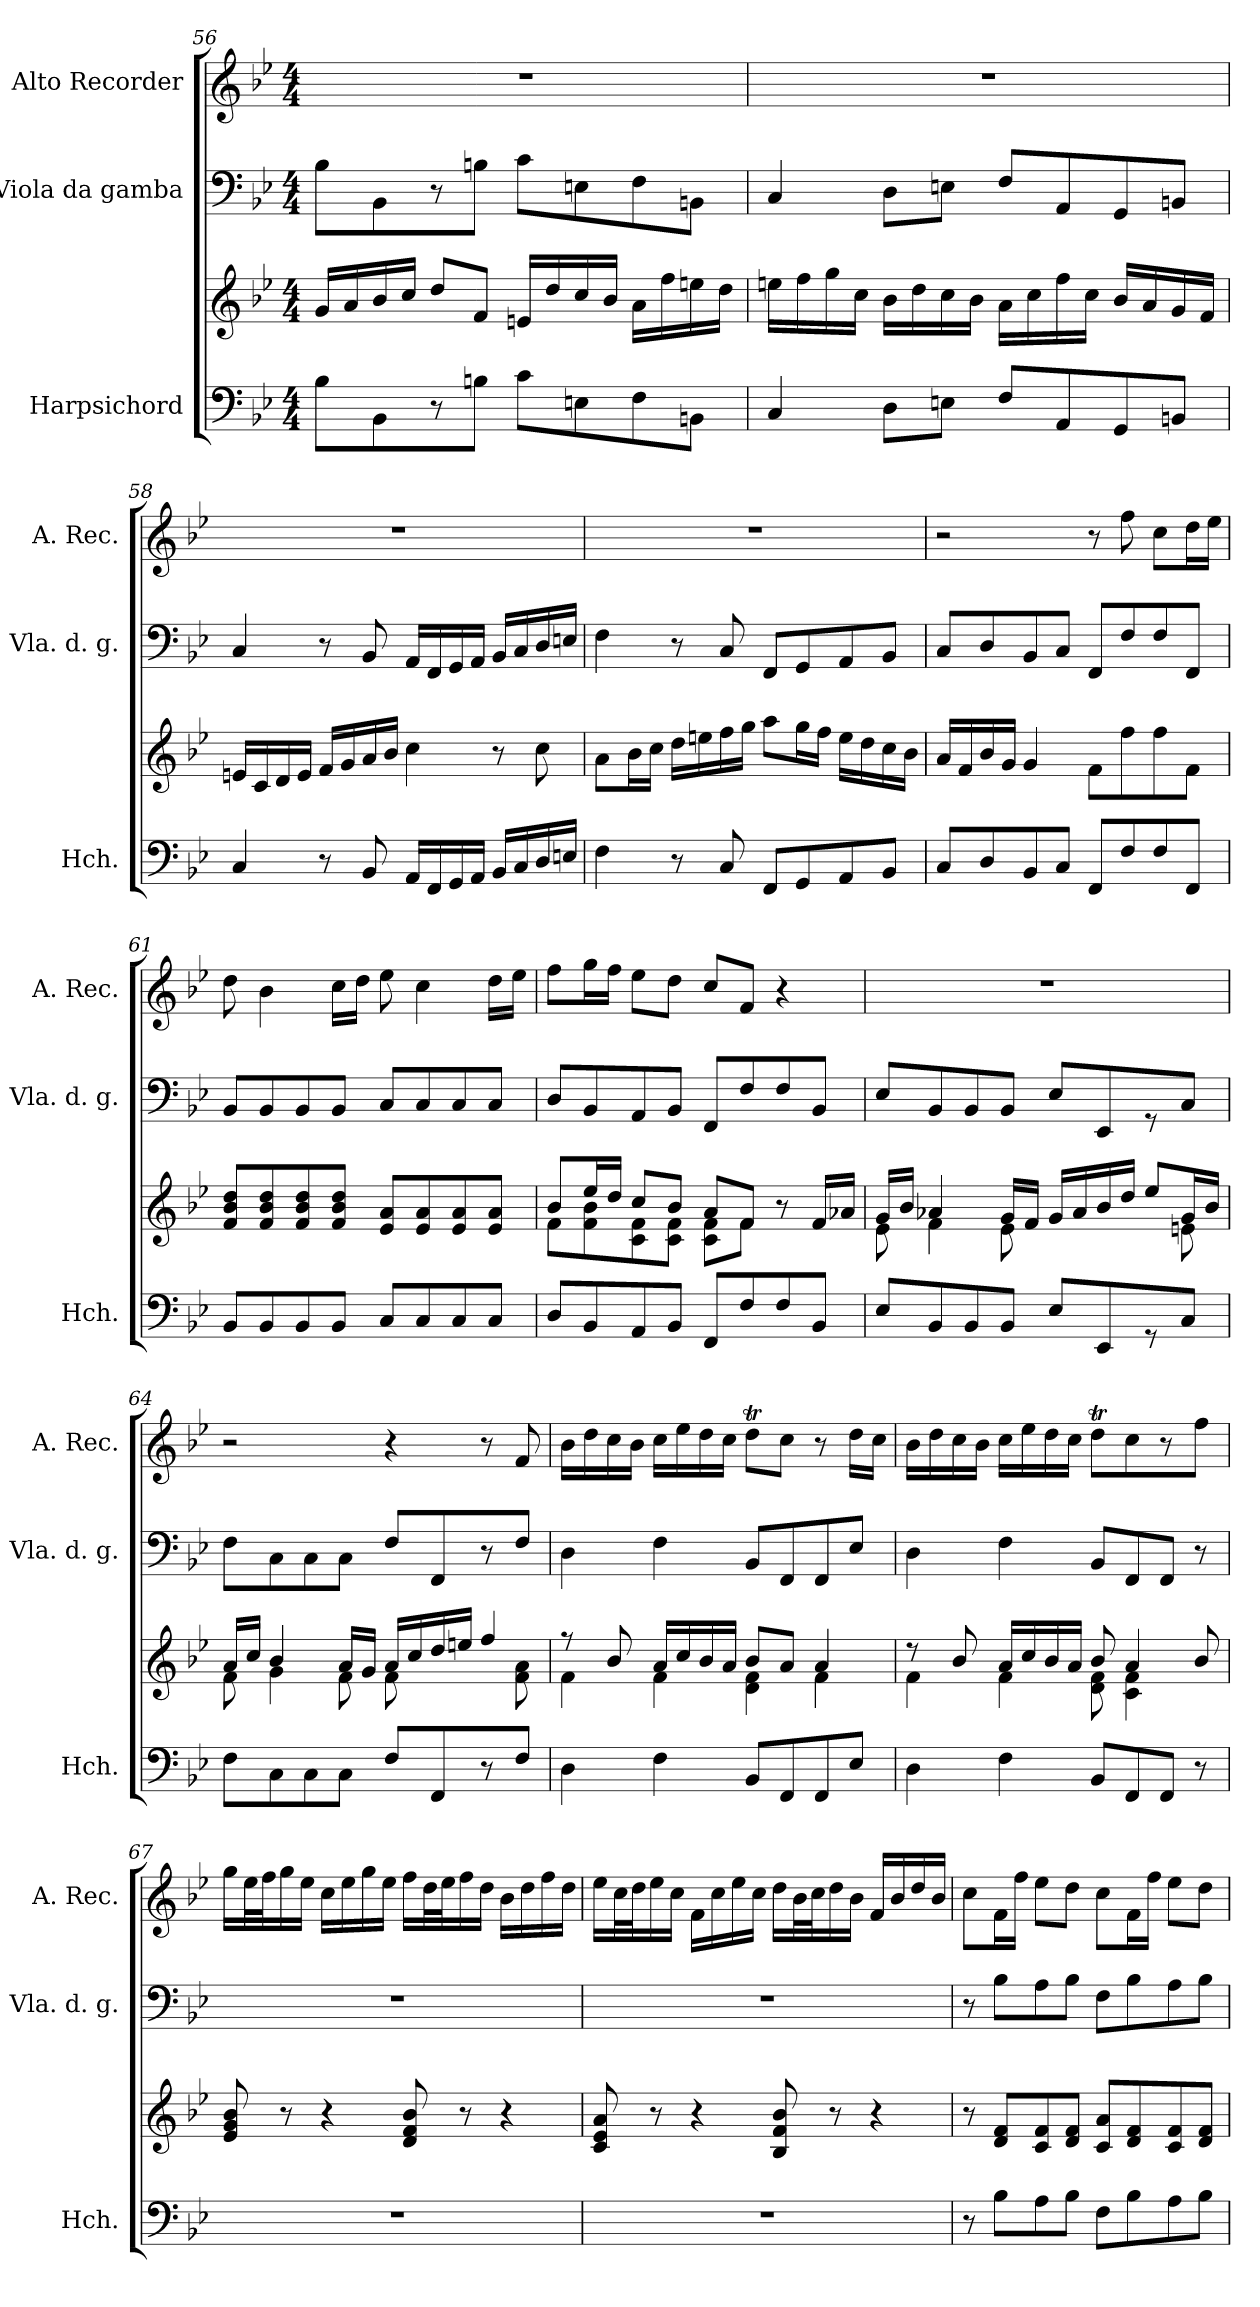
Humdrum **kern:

**kern	**kern	**kern	**kern
*part3	*part3	*part2	*part1
*staff4	*staff3	*staff2	*staff1
*I"Harpsichord	*	*I"Viola da gamba	*I"Alto Recorder
*I'Hch.	*	*I'Vla. d. g.	*I'A. Rec.
*clefF4	*clefG2	*clefF4	*clefG2
*k[b-e-]	*k[b-e-]	*k[b-e-]	*k[b-e-]
*B-:	*B-:	*B-:	*B-:
*M4/4	*M4/4	*M4/4	*M4/4
=56	=56	=56	=56
8B-\L	16g/LL	8B-\L	1r
.	16a/	.	.
8BB-\	16b-/	8BB-\	.
.	16cc/JJ	.	.
8r	8dd/L	8r	.
8Bn\J	8f/J	8Bn\J	.
8c\L	16en/LL	8c\L	.
.	16dd/	.	.
8En\	16cc/	8En\	.
.	16b-/JJ	.	.
8F\	16a\LL	8F\	.
.	16ff\	.	.
8BBn\J	16een\	8BBn\J	.
.	16dd\JJ	.	.
=57	=57	=57	=57
4C/	16een\LL	4C/	1r
.	16ff\	.	.
.	16gg\	.	.
.	16cc\JJ	.	.
8D\L	16b-\LL	8D\L	.
.	16dd\	.	.
8En\J	16cc\	8En\J	.
.	16b-\JJ	.	.
8F/L	16a\LL	8F/L	.
.	16cc\	.	.
8AA/	16ff\	8AA/	.
.	16cc\JJ	.	.
8GG/	16b-/LL	8GG/	.
.	16a/	.	.
8BBn/J	16g/	8BBn/J	.
.	16f/JJ	.	.
!!LO:LB:g=z
=58	=58	=58	=58
4C/	16en/LL	4C/	1r
.	16c/	.	.
.	16d/	.	.
.	16e/JJ	.	.
8r	16f/LL	8r	.
.	16g/	.	.
8BB-/	16a/	8BB-/	.
.	16b-/JJ	.	.
16AA/LL	4cc\	16AA/LL	.
16FF/	.	16FF/	.
16GG/	.	16GG/	.
16AA/JJ	.	16AA/JJ	.
16BB-/LL	8r	16BB-/LL	.
16C/	.	16C/	.
16D/	8cc\	16D/	.
16En/JJ	.	16En/JJ	.
=59	=59	=59	=59
4F\	8a\L	4F\	1r
.	16b-\L	.	.
.	16cc\JJ	.	.
8r	16dd\LL	8r	.
.	16een\	.	.
8C/	16ff\	8C/	.
.	16gg\JJ	.	.
8FF/L	8aa\L	8FF/L	.
8GG/	16gg\L	8GG/	.
.	16ff\JJ	.	.
8AA/	16ee\LL	8AA/	.
.	16dd\	.	.
8BB-/J	16cc\	8BB-/J	.
.	16b-\JJ	.	.
=60	=60	=60	=60
8C/L	16a/LL	8C/L	2r
.	16f/	.	.
8D/	16b-/	8D/	.
.	16g/JJ	.	.
8BB-/	4g/	8BB-/	.
8C/J	.	8C/J	.
8FF/L	8f\L	8FF/L	8r
8F/	8ff\	8F/	8ff\
8F/	8ff\	8F/	8cc\L
8FF/J	8f\J	8FF/J	16dd\L
.	.	.	16ee-\JJ
=61	=61	=61	=61
8BB-/L	8f/ 8b-/ 8dd/L	8BB-/L	8dd\
8BB-/	8f/ 8b-/ 8dd/	8BB-/	4b-\
8BB-/	8f/ 8b-/ 8dd/	8BB-/	.
8BB-/J	8f/ 8b-/ 8dd/J	8BB-/J	16cc\LL
.	.	.	16dd\JJ
8C/L	8e-/ 8a/L	8C/L	8ee-\
8C/	8e-/ 8a/	8C/	4cc\
8C/	8e-/ 8a/	8C/	.
8C/J	8e-/ 8a/J	8C/J	16dd\LL
.	.	.	16ee-\JJ
=62	=62	=62	=62
*	*^	*	*
8D/L	8b-/L	8f\L	8D/L	8ff\L
8BB-/	16ee-/L	8f\ 8b-\	8BB-/	16gg\L
.	16dd/JJ	.	.	16ff\JJ
8AA/	8cc/L	8c\ 8f\	8AA/	8ee-\L
8BB-/J	8b-/J	8c\ 8f\J	8BB-/J	8dd\J
8FF/L	8a/L	8c\ 8f\L	8FF/L	8cc/L
8F/	8f/J	8f\J	8F/	8f/J
8F/	8r	4ryy	8F/	4r
8BB-/J	16f/LL	.	8BB-/J	.
.	16a-X/JJ	.	.	.
=63	=63	=63	=63	=63
8E-/L	16g/LL	8e-\	8E-/L	1r
.	16b-/JJ	.	.	.
8BB-/	4a-X/	4f\	8BB-/	.
8BB-/	.	.	8BB-/	.
8BB-/J	16g/LL	8e-\	8BB-/J	.
.	16f/JJ	.	.	.
8E-/L	16g/LL	4.ryy	8E-/L	.
.	16a-/	.	.	.
8EE-/	16b-/	.	8EE-/	.
.	16dd/JJ	.	.	.
8r	8ee-/L	.	8r	.
8C/J	16g/L	8en\	8C/J	.
.	16b-/JJ	.	.	.
!!LO:PB:g=z
=64	=64	=64	=64	=64
8F\L	16a/LL	8f\	8F\L	2r
.	16cc/JJ	.	.	.
8C\	4b-/	4g\	8C\	.
8C\	.	.	8C\	.
8C\J	16a/LL	8f\	8C\J	.
.	16g/JJ	.	.	.
8F/L	16a/LL	8f\	8F/L	4r
.	16cc/	.	.	.
8FF/	16dd/	4ryy	8FF/	.
.	16een/JJ	.	.	.
8r	4ff/	.	8r	8r
8F/J	.	8f\ 8a\	8F/J	8f/
=65	=65	=65	=65	=65
4D\	8r	4f\	4D\	16b-\LL
.	.	.	.	16dd\
.	8b-/	.	.	16cc\
.	.	.	.	16b-\JJ
4F\	16a/LL	4f\	4F\	16cc\LL
.	16cc/	.	.	16ee-\
.	16b-/	.	.	16dd\
.	16a/JJ	.	.	16cc\JJ
8BB-/L	8b-/L	4d\ 4f\	8BB-/L	8ddt\L
8FF/	8a/J	.	8FF/	8cc\J
8FF/	4a/	4f\	8FF/	8r
8E-/J	.	.	8E-/J	16dd\LL
.	.	.	.	16cc\JJ
=66	=66	=66	=66	=66
4D\	8r	4f\	4D\	16b-\LL
.	.	.	.	16dd\
.	8b-/	.	.	16cc\
.	.	.	.	16b-\JJ
4F\	16a/LL	4f\	4F\	16cc\LL
.	16cc/	.	.	16ee-\
.	16b-/	.	.	16dd\
.	16a/JJ	.	.	16cc\JJ
8BB-/L	8b-/	8d\ 8f\	8BB-/L	8ddt\L
8FF/	4a/	4c\ 4f\	8FF/	8cc\
8FF/J	.	.	8FF/J	8r
8r	8b-/	8ryy	8r	8ff\J
*	*v	*v	*	*
=67	=67	=67	=67
1r	8e-/ 8g/ 8b-/	1r	16gg\LL
.	.	.	32ee-\L
.	.	.	32ff\J
.	8r	.	16gg\
.	.	.	16ee-\JJ
.	4r	.	16cc\LL
.	.	.	16ee-\
.	.	.	16gg\
.	.	.	16ee-\JJ
.	8d/ 8f/ 8b-/	.	16ff\LL
.	.	.	32dd\L
.	.	.	32ee-\J
.	8r	.	16ff\
.	.	.	16dd\JJ
.	4r	.	16b-\LL
.	.	.	16dd\
.	.	.	16ff\
.	.	.	16dd\JJ
=68	=68	=68	=68
1r	8c/ 8e-/ 8a/	1r	16ee-\LL
.	.	.	32cc\L
.	.	.	32dd\J
.	8r	.	16ee-\
.	.	.	16cc\JJ
.	4r	.	16f\LL
.	.	.	16cc\
.	.	.	16ee-\
.	.	.	16cc\JJ
.	8B-/ 8f/ 8b-/	.	16dd\LL
.	.	.	32b-\L
.	.	.	32cc\J
.	8r	.	16dd\
.	.	.	16b-\JJ
.	4r	.	16f/LL
.	.	.	16b-/
.	.	.	16dd/
.	.	.	16b-/JJ
=69	=69	=69	=69
8r	8r	8r	8cc\L
8B-\L	8d/ 8f/L	8B-\L	16f\L
.	.	.	16ff\JJ
8A\	8c/ 8f/	8A\	8ee-\L
8B-\J	8d/ 8f/J	8B-\J	8dd\J
8F\L	8c/ 8a/L	8F\L	8cc\L
8B-\	8d/ 8f/	8B-\	16f\L
.	.	.	16ff\JJ
8A\	8c/ 8f/	8A\	8ee-\L
8B-\J	8d/ 8f/J	8B-\J	8dd\J
=	=	=	=
*-	*-	*-	*-
